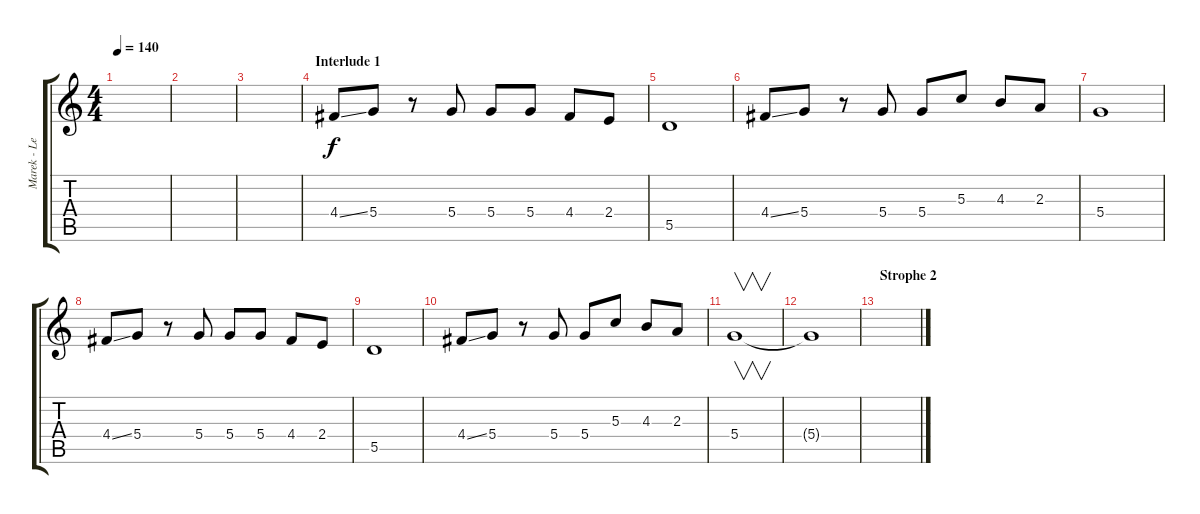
\track ("Marek - Lead Guitar" "Marek - Le") {instrument overdrivenguitar}
\staff {score tabs}
\tuning (E4 B3 G3 D3 A2 E2) {hide}
\ts (4 4)
\tempo 140
\clef g2
\ks c
|
|
|
\section ("" "Interlude 1")
4.4{ss}.8 5.4.8 r.8 5.4.8 5.4.8 5.4.8 4.4.8 2.4.8 |
5.5.1 |
4.4{ss}.8 5.4.8 r.8 5.4.8 5.4.8 5.3.8 4.3.8 2.3.8 |
5.4.1 |
4.4{ss}.8 5.4.8 r.8 5.4.8 5.4.8 5.4.8 4.4.8 2.4.8 |
5.5.1 |
4.4{ss}.8 5.4.8 r.8 5.4.8 5.4.8 5.3.8 4.3.8 2.3.8 |
5.4.1{v} |
5.4{t}.1 |
\section ("" "Strophe 2")
